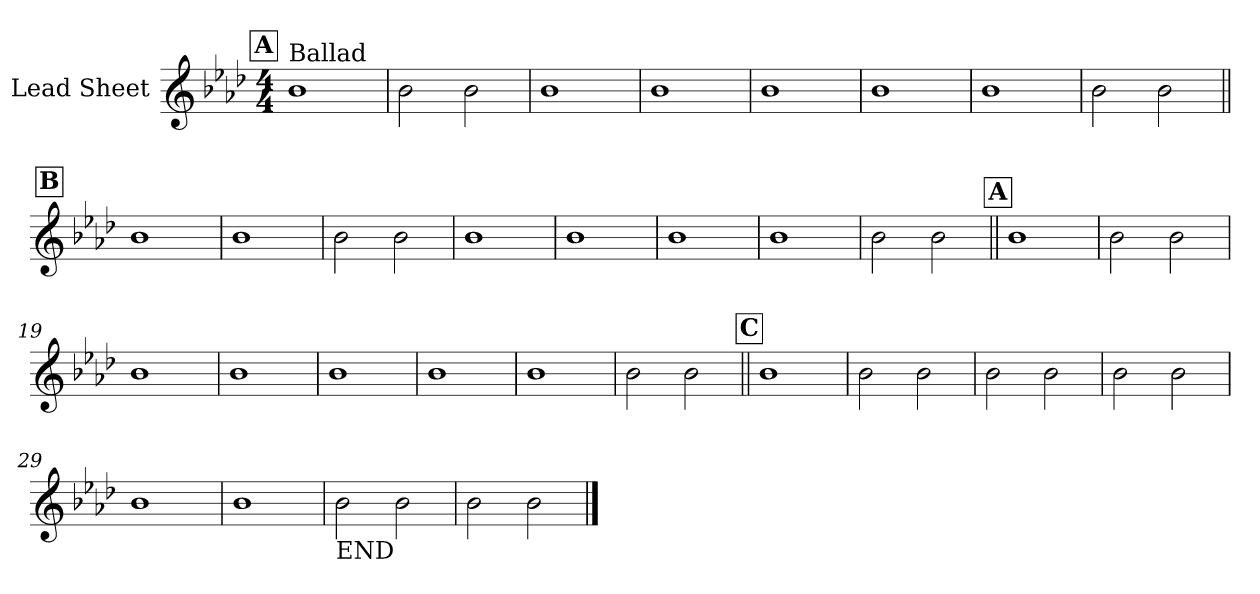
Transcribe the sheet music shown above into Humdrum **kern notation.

**kern
*part1
*staff1
*I"Lead Sheet
*clefG2
*k[b-e-a-d-]
*A-:
*M4/4
!!LO:REH:place=s1:a:fs=14:t=A
=1
!LO:TX:a:t=Ballad
1b-
=2
2b-\
2b-\
=3
1b-
=4
1b-
!!LO:LB:g=z
=5
1b-
=6
1b-
=7
1b-
=8
2b-\
2b-\
!!LO:LB:g=z
!!LO:REH:place=s1:a:fs=14:t=B
=9||
1b-
=10
1b-
=11
2b-\
2b-\
=12
1b-
!!LO:LB:g=z
=13
1b-
=14
1b-
=15
1b-
=16
2b-\
2b-\
!!LO:LB:g=z
!!LO:REH:place=s1:a:fs=14:t=A
=17||
1b-
=18
2b-\
2b-\
=19
1b-
=20
1b-
!!LO:LB:g=z
=21
1b-
=22
1b-
=23
1b-
=24
2b-\
2b-\
!!LO:LB:g=z
!!LO:REH:place=s1:a:fs=14:t=C
=25||
1b-
=26
2b-\
2b-\
=27
2b-\
2b-\
=28
2b-\
2b-\
!!LO:LB:g=z
=29
1b-
=30
1b-
=31
!LO:TX:b:t=END
2b-\
2b-\
=32
2b-\
2b-\
==
*-
